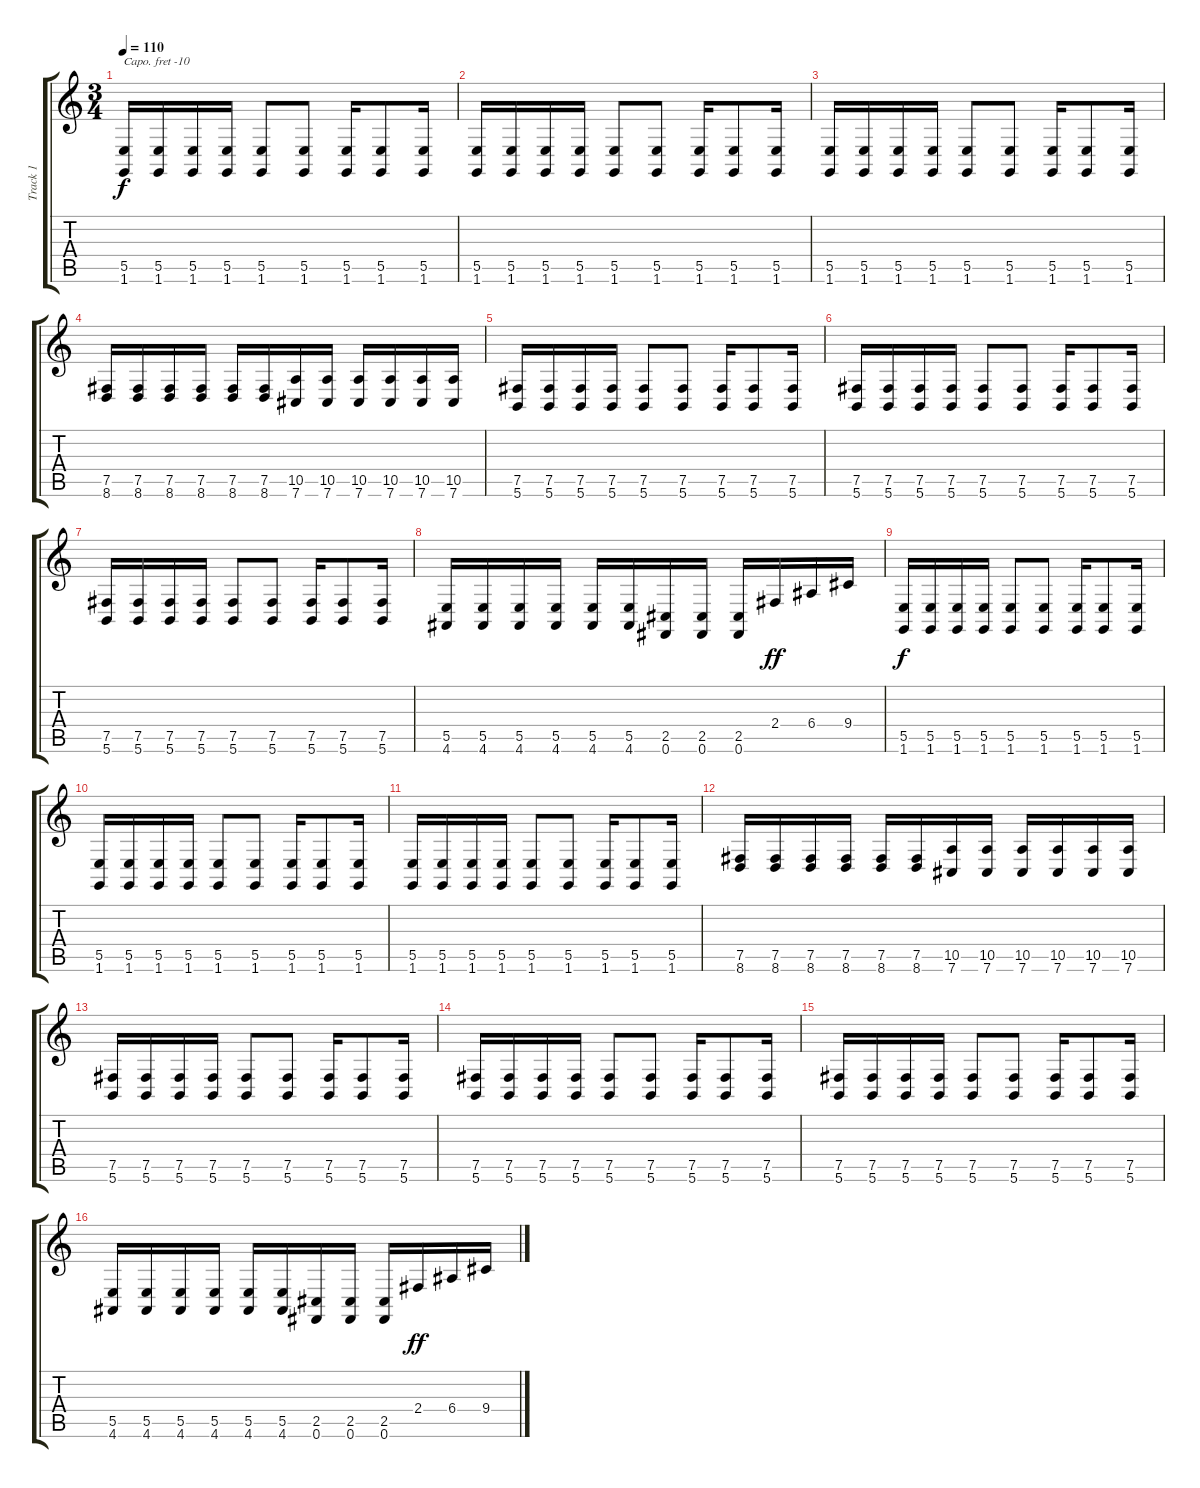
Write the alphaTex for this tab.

\track ("Track 1" "Track 1") {instrument distortionguitar}
\staff {score tabs}
\capo -10
\tuning (E4 B3 G3 D3 A2 E2) {hide}
\ts (3 4)
\tempo 110
\clef g2
\ks c
(5.5 1.6).16{dy f} (5.5 1.6).16 (5.5 1.6).16 (5.5 1.6).16 (5.5 1.6).8 (5.5 1.6).8 (5.5 1.6).16 (5.5 1.6).8 (5.5 1.6).16 |
(5.5 1.6).16 (5.5 1.6).16 (5.5 1.6).16 (5.5 1.6).16 (5.5 1.6).8 (5.5 1.6).8 (5.5 1.6).16 (5.5 1.6).8 (5.5 1.6).16 |
(5.5 1.6).16 (5.5 1.6).16 (5.5 1.6).16 (5.5 1.6).16 (5.5 1.6).8 (5.5 1.6).8 (5.5 1.6).16 (5.5 1.6).8 (5.5 1.6).16 |
(7.5 8.6).16 (7.5 8.6).16 (7.5 8.6).16 (7.5 8.6).16 (7.5 8.6).16 (7.5 8.6).16 (10.5 7.6).16 (10.5 7.6).16 (10.5 7.6).16 (10.5 7.6).16 (10.5 7.6).16 (10.5 7.6).16 |
(7.5 5.6).16 (7.5 5.6).16 (7.5 5.6).16 (7.5 5.6).16 (7.5 5.6).8 (7.5 5.6).8 (7.5 5.6).16 (7.5 5.6).8 (7.5 5.6).16 |
(7.5 5.6).16 (7.5 5.6).16 (7.5 5.6).16 (7.5 5.6).16 (7.5 5.6).8 (7.5 5.6).8 (7.5 5.6).16 (7.5 5.6).8 (7.5 5.6).16 |
(7.5 5.6).16 (7.5 5.6).16 (7.5 5.6).16 (7.5 5.6).16 (7.5 5.6).8 (7.5 5.6).8 (7.5 5.6).16 (7.5 5.6).8 (7.5 5.6).16 |
(5.5 4.6).16 (5.5 4.6).16 (5.5 4.6).16 (5.5 4.6).16 (5.5 4.6).16 (5.5 4.6).16 (2.5 0.6).16 (2.5 0.6).16 (2.5 0.6).16 2.4.16{dy ff} 6.4.16 9.4.16 |
(5.5 1.6).16{dy f} (5.5 1.6).16 (5.5 1.6).16 (5.5 1.6).16 (5.5 1.6).8 (5.5 1.6).8 (5.5 1.6).16 (5.5 1.6).8 (5.5 1.6).16 |
(5.5 1.6).16 (5.5 1.6).16 (5.5 1.6).16 (5.5 1.6).16 (5.5 1.6).8 (5.5 1.6).8 (5.5 1.6).16 (5.5 1.6).8 (5.5 1.6).16 |
(5.5 1.6).16 (5.5 1.6).16 (5.5 1.6).16 (5.5 1.6).16 (5.5 1.6).8 (5.5 1.6).8 (5.5 1.6).16 (5.5 1.6).8 (5.5 1.6).16 |
(7.5 8.6).16 (7.5 8.6).16 (7.5 8.6).16 (7.5 8.6).16 (7.5 8.6).16 (7.5 8.6).16 (10.5 7.6).16 (10.5 7.6).16 (10.5 7.6).16 (10.5 7.6).16 (10.5 7.6).16 (10.5 7.6).16 |
(7.5 5.6).16 (7.5 5.6).16 (7.5 5.6).16 (7.5 5.6).16 (7.5 5.6).8 (7.5 5.6).8 (7.5 5.6).16 (7.5 5.6).8 (7.5 5.6).16 |
(7.5 5.6).16 (7.5 5.6).16 (7.5 5.6).16 (7.5 5.6).16 (7.5 5.6).8 (7.5 5.6).8 (7.5 5.6).16 (7.5 5.6).8 (7.5 5.6).16 |
(7.5 5.6).16 (7.5 5.6).16 (7.5 5.6).16 (7.5 5.6).16 (7.5 5.6).8 (7.5 5.6).8 (7.5 5.6).16 (7.5 5.6).8 (7.5 5.6).16 |
(5.5 4.6).16 (5.5 4.6).16 (5.5 4.6).16 (5.5 4.6).16 (5.5 4.6).16 (5.5 4.6).16 (2.5 0.6).16 (2.5 0.6).16 (2.5 0.6).16 2.4.16{dy ff} 6.4.16 9.4.16
